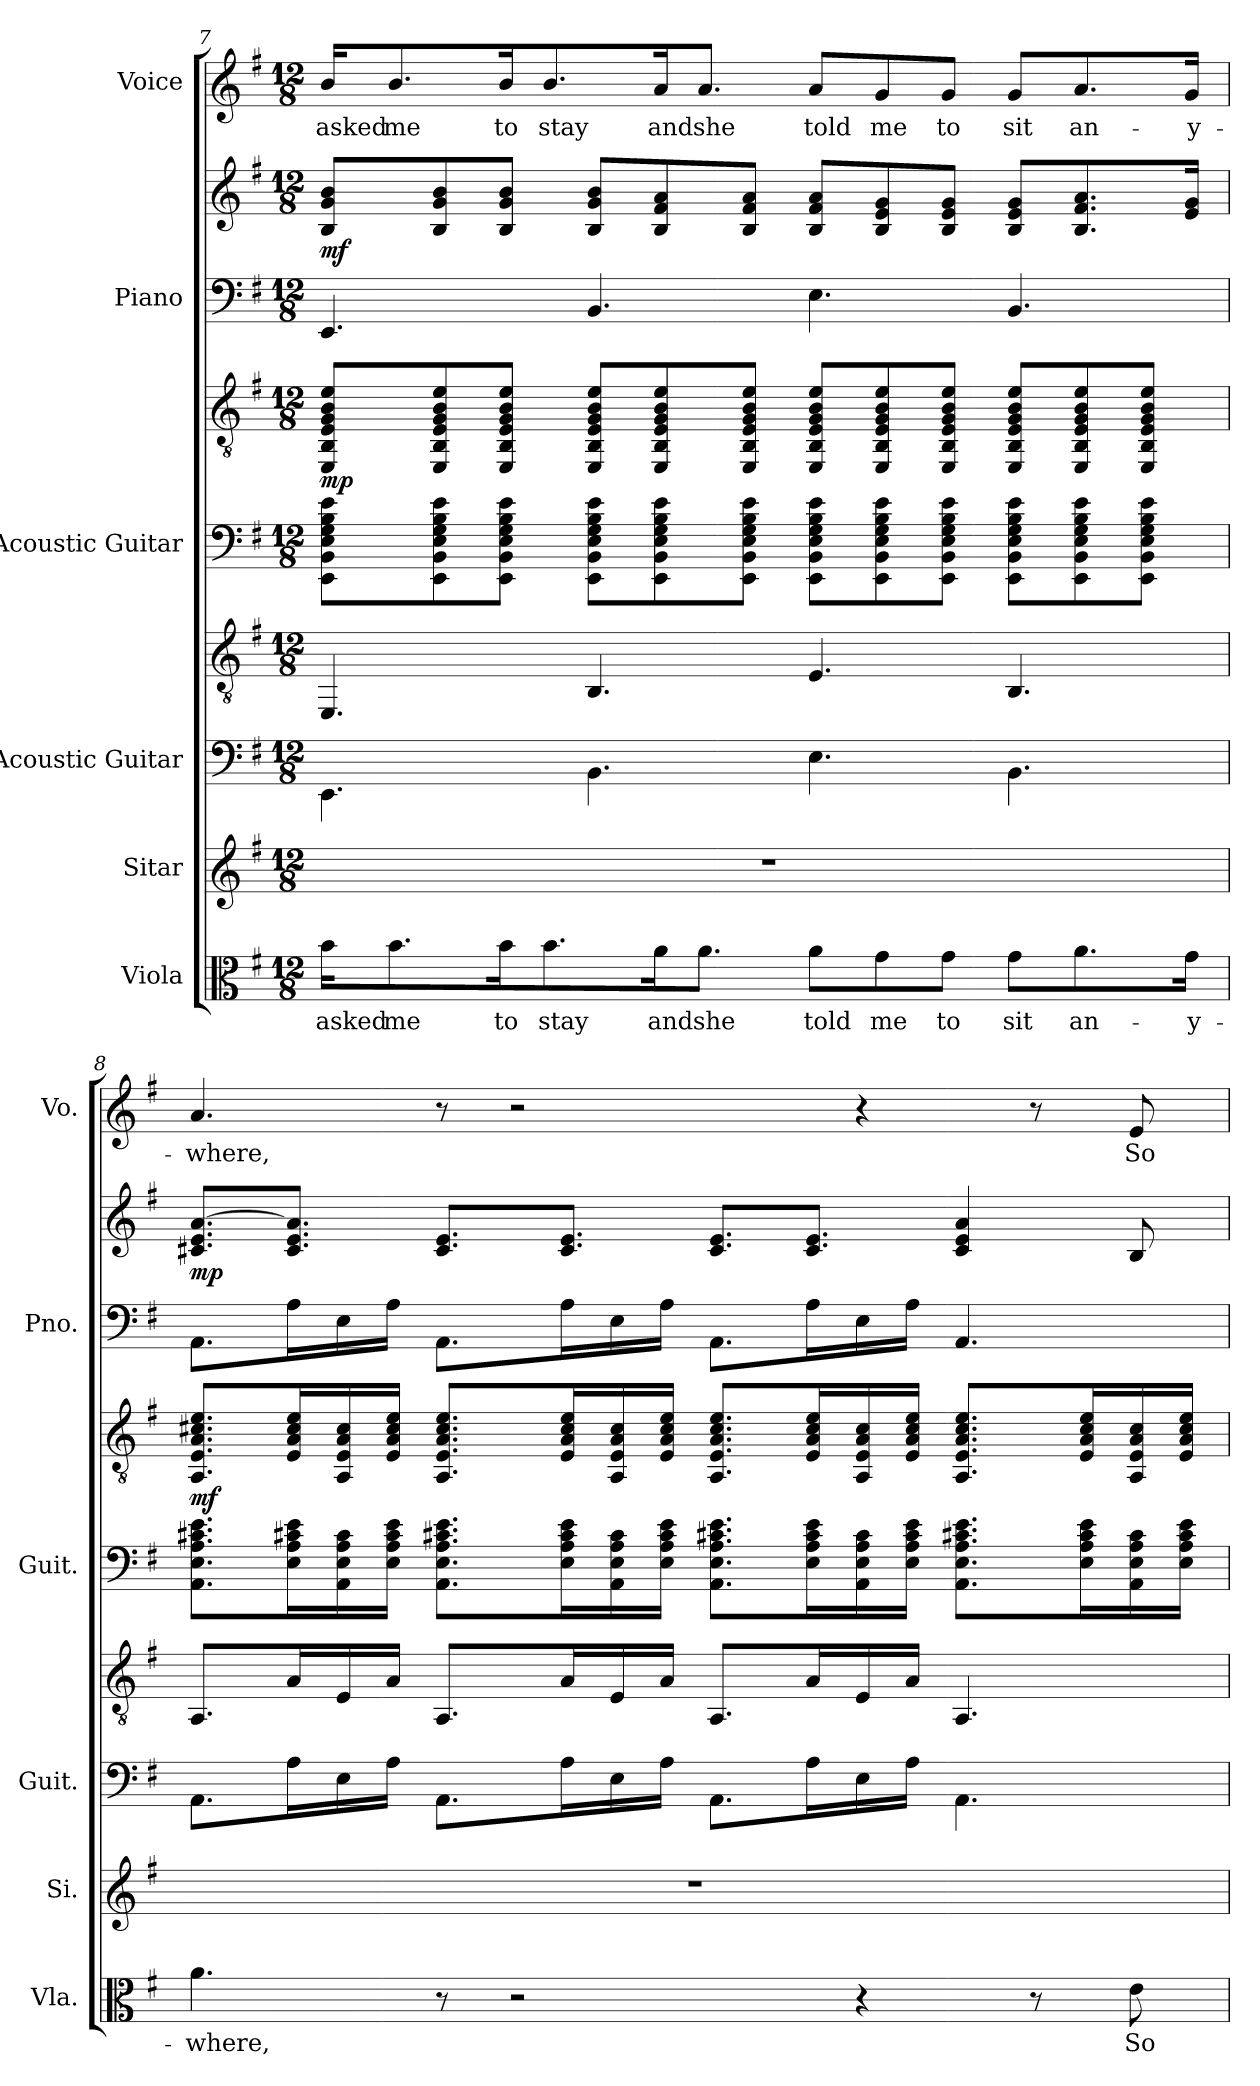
**kern	**text	**kern	**kern	**kern	**kern	**kern	**dynam	**kern	**kern	**dynam	**kern	**text
*part6	*part6	*part5	*part4	*part4	*part3	*part3	*part3	*part2	*part2	*part2	*part1	*part1
*staff9	*staff9	*staff8	*staff7	*staff6	*staff5	*staff4	*staff4/5	*staff3	*staff2	*staff2/3	*staff1	*staff1
*I"Viola	*	*I"Sitar	*I"Acoustic Guitar	*	*I"Acoustic Guitar	*	*	*I"Piano	*	*	*I"Voice	*
*I'Vla.	*	*I'Si.	*I'Guit.	*	*I'Guit.	*	*	*I'Pno.	*	*	*I'Vo.	*
!!LO:PB:g=z
*clefC3	*	*clefG2	*	*clefGv2	*	*clefGv2	*	*clefF4	*clefG2	*	*clefG2	*
*k[f#]	*	*k[f#]	*k[f#]	*k[f#]	*k[f#]	*k[f#]	*	*k[f#]	*k[f#]	*	*k[f#]	*
*M12/8	*	*M12/8	*M12/8	*M12/8	*M12/8	*M12/8	*	*M12/8	*M12/8	*	*M12/8	*
=7	=7	=7	=7	=7	=7	=7	=7	=7	=7	=7	=7	=7
!	!	!	!	!	!	!	!LO:DY:b	!	!	!LO:DY:b	!	!
16b\KL	asked	1.r	4.EE\	4.EE/	8EE\ 8BB\ 8E\ 8G\ 8B\ 8e\L	8EE/ 8BB/ 8E/ 8G/ 8B/ 8e/L	mp	4.EE/	8B/ 8g/ 8b/L	mf	16b/KL	asked
8.b\	me	.	.	.	.	.	.	.	.	.	8.b/	me
.	.	.	.	.	8EE\ 8BB\ 8E\ 8G\ 8B\ 8e\	8EE/ 8BB/ 8E/ 8G/ 8B/ 8e/	.	.	8B/ 8g/ 8b/	.	.	.
16b\K	to	.	.	.	8EE\ 8BB\ 8E\ 8G\ 8B\ 8e\J	8EE/ 8BB/ 8E/ 8G/ 8B/ 8e/J	.	.	8B/ 8g/ 8b/J	.	16b/K	to
8.b\	stay	.	.	.	.	.	.	.	.	.	8.b/	stay
.	.	.	4.BB\	4.BB/	8EE\ 8BB\ 8E\ 8G\ 8B\ 8e\L	8EE/ 8BB/ 8E/ 8G/ 8B/ 8e/L	.	4.BB/	8B/ 8g/ 8b/L	.	.	.
16a\K	and	.	.	.	8EE\ 8BB\ 8E\ 8G\ 8B\ 8e\	8EE/ 8BB/ 8E/ 8G/ 8B/ 8e/	.	.	8B/ 8f#/ 8a/	.	16a/K	and
8.a\J	she	.	.	.	.	.	.	.	.	.	8.a/J	she
.	.	.	.	.	8EE\ 8BB\ 8E\ 8G\ 8B\ 8e\J	8EE/ 8BB/ 8E/ 8G/ 8B/ 8e/J	.	.	8B/ 8f#/ 8a/J	.	.	.
8a\L	told	.	4.E\	4.E/	8EE\ 8BB\ 8E\ 8G\ 8B\ 8e\L	8EE/ 8BB/ 8E/ 8G/ 8B/ 8e/L	.	4.E\	8B/ 8f#/ 8a/L	.	8a/L	told
8g\	me	.	.	.	8EE\ 8BB\ 8E\ 8G\ 8B\ 8e\	8EE/ 8BB/ 8E/ 8G/ 8B/ 8e/	.	.	8B/ 8e/ 8g/	.	8g/	me
8g\J	to	.	.	.	8EE\ 8BB\ 8E\ 8G\ 8B\ 8e\J	8EE/ 8BB/ 8E/ 8G/ 8B/ 8e/J	.	.	8B/ 8e/ 8g/J	.	8g/J	to
8g\L	sit	.	4.BB\	4.BB/	8EE\ 8BB\ 8E\ 8G\ 8B\ 8e\L	8EE/ 8BB/ 8E/ 8G/ 8B/ 8e/L	.	4.BB/	8B/ 8e/ 8g/L	.	8g/L	sit
8.a\	an-	.	.	.	8EE\ 8BB\ 8E\ 8G\ 8B\ 8e\	8EE/ 8BB/ 8E/ 8G/ 8B/ 8e/	.	.	8.B/ 8.f#/ 8.a/	.	8.a/	an-
.	.	.	.	.	8EE\ 8BB\ 8E\ 8G\ 8B\ 8e\J	8EE/ 8BB/ 8E/ 8G/ 8B/ 8e/J	.	.	.	.	.	.
16g\Jk	-y-	.	.	.	.	.	.	.	16e/ 16g/Jk	.	16g/Jk	-y-
=8	=8	=8	=8	=8	=8	=8	=8	=8	=8	=8	=8	=8
!	!	!	!	!	!	!	!LO:DY:b	!	!	!LO:DY:b	!	!
4.a\	-where,	1.r	8.AA\L	8.AA/L	8.AA\ 8.E\ 8.A\ 8.c#X\ 8.e\L	8.AA/ 8.E/ 8.A/ 8.c#X/ 8.e/L	mf	8.AA\L	8.c#X/ 8.e/ [8.a/L	mp	4.a/	-where,
.	.	.	16A\L	16A/L	16E\ 16A\ 16c#X\ 16e\L	16E/ 16A/ 16c#/ 16e/L	.	16A\L	8.c#/ 8.e/ 8.a/]J	.	.	.
.	.	.	16E\	16E/	16AA\ 16E\ 16A\ 16c#\	16AA/ 16E/ 16A/ 16c#/	.	16E\	.	.	.	.
.	.	.	16A\JJ	16A/JJ	16E\ 16A\ 16c#\ 16e\JJ	16E/ 16A/ 16c#/ 16e/JJ	.	16A\JJ	.	.	.	.
8r	.	.	8.AA\L	8.AA/L	8.AA\ 8.E\ 8.A\ 8.c#X\ 8.e\L	8.AA/ 8.E/ 8.A/ 8.c#/ 8.e/L	.	8.AA\L	8.c#/ 8.e/L	.	8r	.
2r	.	.	.	.	.	.	.	.	.	.	2r	.
.	.	.	16A\L	16A/L	16E\ 16A\ 16c#\ 16e\L	16E/ 16A/ 16c#/ 16e/L	.	16A\L	8.c#/ 8.e/J	.	.	.
.	.	.	16E\	16E/	16AA\ 16E\ 16A\ 16c#\	16AA/ 16E/ 16A/ 16c#/	.	16E\	.	.	.	.
.	.	.	16A\JJ	16A/JJ	16E\ 16A\ 16c#\ 16e\JJ	16E/ 16A/ 16c#/ 16e/JJ	.	16A\JJ	.	.	.	.
.	.	.	8.AA\L	8.AA/L	8.AA\ 8.E\ 8.A\ 8.c#X\ 8.e\L	8.AA/ 8.E/ 8.A/ 8.c#/ 8.e/L	.	8.AA\L	8.c#/ 8.e/L	.	.	.
.	.	.	16A\L	16A/L	16E\ 16A\ 16c#\ 16e\L	16E/ 16A/ 16c#/ 16e/L	.	16A\L	8.c#/ 8.e/J	.	.	.
4r	.	.	16E\	16E/	16AA\ 16E\ 16A\ 16c#\	16AA/ 16E/ 16A/ 16c#/	.	16E\	.	.	4r	.
.	.	.	16A\JJ	16A/JJ	16E\ 16A\ 16c#\ 16e\JJ	16E/ 16A/ 16c#/ 16e/JJ	.	16A\JJ	.	.	.	.
.	.	.	4.AA\	4.AA/	8.AA\ 8.E\ 8.A\ 8.c#X\ 8.e\L	8.AA/ 8.E/ 8.A/ 8.c#/ 8.e/L	.	4.AA/	4c#/ 4e/ 4a/	.	.	.
8r	.	.	.	.	.	.	.	.	.	.	8r	.
.	.	.	.	.	16E\ 16A\ 16c#\ 16e\L	16E/ 16A/ 16c#/ 16e/L	.	.	.	.	.	.
8e\	So	.	.	.	16AA\ 16E\ 16A\ 16c#\	16AA/ 16E/ 16A/ 16c#/	.	.	8B/	.	8e/	So
.	.	.	.	.	16E\ 16A\ 16c#\ 16e\JJ	16E/ 16A/ 16c#/ 16e/JJ	.	.	.	.	.	.
=	=	=	=	=	=	=	=	=	=	=	=	=
*-	*-	*-	*-	*-	*-	*-	*-	*-	*-	*-	*-	*-
